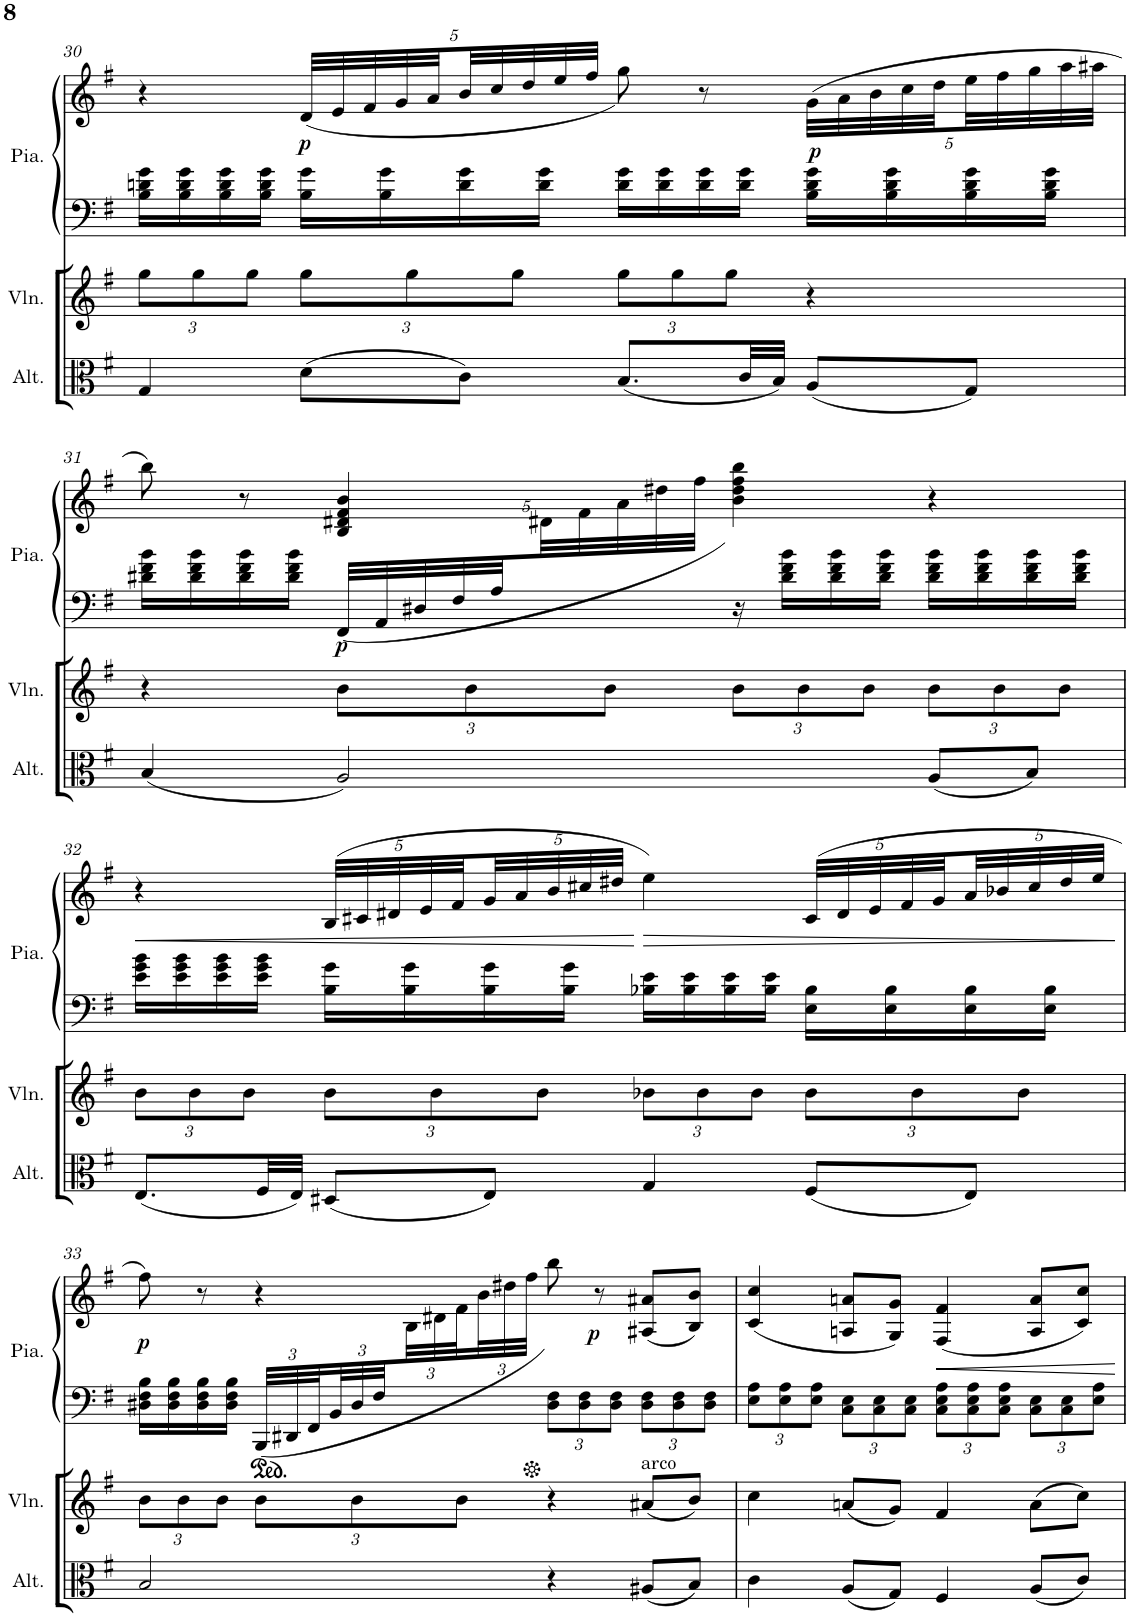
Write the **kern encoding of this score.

**kern	**kern	**kern	**kern	**dynam	**kern
*part4	*part3	*part2	*part2	*part2	*part1
*staff5	*staff4	*staff3	*staff2	*staff2/3	*staff1
*I"Alto	*I"Violon	*I"Piano	*	*	*I"Flûte
*I'Alt.	*I'Vln.	*I'Pia.	*	*	*I'Fl.
!!LO:PB:g=z
*clefC3	*clefG2	*clefF4	*clefG2	*	*clefG2
*k[f#]	*k[f#]	*k[f#]	*k[f#]	*	*k[f#]
*M4/4	*M4/4	*M4/4	*M4/4	*	*M4/4
*	*Xbrackettup	*	*	*	*
=30	=30	=30	=30	=30	=30
4G/	12gg\L	16B\ 16dn\ 16g\LL	4r	.	1r
.	.	16B\ 16d\ 16g\	.	.	.
.	12gg\	.	.	.	.
.	.	16B\ 16d\ 16g\	.	.	.
.	12gg\J	.	.	.	.
.	.	16B\ 16d\ 16g\JJ	.	.	.
*	*	*	*Xbrackettup	*	*
!	!	!	!	!LO:DY:b	!
(8d\L	12gg\L	16B\ 16g\LL	40d/LLL	p	.
.	.	.	40e/	.	.
.	.	.	40f#/	.	.
.	.	16B\ 16g\	.	.	.
.	.	.	40g/	.	.
.	12gg\	.	.	.	.
.	.	.	40a/	.	.
8c\J)	.	16d\ 16g\	40b/	.	.
.	.	.	40cc/	.	.
.	12gg\J	.	.	.	.
.	.	.	40dd/	.	.
.	.	16d\ 16g\JJ	.	.	.
.	.	.	40ee/	.	.
.	.	.	40ff#/JJJ	.	.
(8.B/L	12gg\L	16d\ 16g\LL	8gg\	.	.
.	.	16d\ 16g\	.	.	.
.	12gg\	.	.	.	.
.	.	16d\ 16g\	8r	.	.
.	12gg\J	.	.	.	.
32c/LL	.	16d\ 16g\JJ	.	.	.
32B/JJJ)	.	.	.	.	.
!	!	!	!	!LO:DY:b	!
(8A/L	4r	16B\ 16d\ 16g\LL	(40g\LLL	p	.
.	.	.	40a\	.	.
.	.	.	40b\	.	.
.	.	16B\ 16d\ 16g\	.	.	.
.	.	.	40cc\	.	.
.	.	.	40dd\	.	.
8G/J)	.	16B\ 16d\ 16g\	40ee\	.	.
.	.	.	40ff#\	.	.
.	.	.	40gg\	.	.
.	.	16B\ 16d\ 16g\JJ	.	.	.
.	.	.	40aa\	.	.
.	.	.	40aa#X\JJJ	.	.
!!LO:LB:g=z
=31	=31	=31	=31	=31	=31
*	*	*	*^	*	*
(4B/	4r	16d#X\ 16f#\ 16b\LL	8bb\)	4.ryy	.	1r
.	.	16d#\ 16f#\ 16b\	.	.	.	.
.	.	16d#\ 16f#\ 16b\	8r	.	.	.
.	.	16d#\ 16f#\ 16b\JJ	.	.	.	.
*	*	*Xbrackettup	*	*	*	*
!	!	!	!	!	!LO:DY:b=2	!
2A/)	12b\L	(<40FF#/LLL	4B/ 4d#X/ 4f#/ 4b/	.	p	.
.	.	40AA/	.	.	.	.
.	.	40D#X/	.	.	.	.
.	.	40F#/	.	.	.	.
.	12b\	.	.	.	.	.
.	.	40A/	.	.	.	.
.	.	8ryy	.	40d#X\	.	.
.	.	.	.	40f#\	.	.
.	12b\J	.	.	.	.	.
.	.	.	.	40a\	.	.
.	.	.	.	40dd#X\	.	.
.	.	.	.	40ff#\JJJ	.	.
.	12b\L	16r	(4b\ 4dd#\ 4ff#\ 4bb\	2ryy	.	.
.	.	16d#\ 16f#\ 16b\LL	.	.	.	.
.	12b\	.	.	.	.	.
.	.	16d#\ 16f#\ 16b\	.	.	.	.
.	12b\J	.	.	.	.	.
.	.	16d#\ 16f#\ 16b\JJ	.	.	.	.
(8A/L	12b\L	16d#\ 16f#\ 16b\LL	4r	.	.	.
.	.	16d#\ 16f#\ 16b\	.	.	.	.
.	12b\	.	.	.	.	.
8B/J)	.	16d#\ 16f#\ 16b\	.	.	.	.
.	12b\J	.	.	.	.	.
.	.	16d#\ 16f#\ 16b\JJ	.	.	.	.
*	*	*	*v	*v	*	*
!!LO:LB:g=z
=32	=32	=32	=32	=32	=32
!	!	!	!	!LO:HP:b	!
(8.E/L	12b\L	16e\ 16g\ 16b\LL	4r	<	1r
.	.	16e\ 16g\ 16b\	.	.	.
.	12b\	.	.	.	.
.	.	16e\ 16g\ 16b\	.	.	.
.	12b\J	.	.	.	.
32F#/LL	.	16e\ 16g\ 16b\JJ	.	.	.
32E/JJJ)	.	.	.	.	.
(8D#X/L	12b\L	16B\ 16g\LL	40B/LLL	.	.
.	.	.	40c#X/	.	.
.	.	.	40d#X/	.	.
.	.	16B\ 16g\	.	.	.
.	.	.	40e/	.	.
.	12b\	.	.	.	.
.	.	.	40f#/	.	.
8E/J)	.	16B\ 16g\	40g/	.	.
.	.	.	40a/	.	.
.	12b\J	.	.	.	.
.	.	.	40b/	.	.
.	.	16B\ 16g\JJ	.	.	.
.	.	.	40cc#X/	.	.
.	.	.	40dd#X/JJJ	.	.
!	!	!	!	!LO:HP:n=1:b	!
4G/	12b-X\L	16B-X\ 16e\LL	4ee\)	[ >	.
.	.	16B-\ 16e\	.	.	.
.	12b-\	.	.	.	.
.	.	16B-\ 16e\	.	.	.
.	12b-\J	.	.	.	.
.	.	16B-\ 16e\JJ	.	.	.
(8F#/L	12b-\L	16E\ 16B-\LL	(40c#/LLL	.	.
.	.	.	40d#/	.	.
.	.	.	40e/	.	.
.	.	16E\ 16B-\	.	.	.
.	.	.	40f#/	.	.
.	12b-\	.	.	.	.
.	.	.	40g/	.	.
8E/J)	.	16E\ 16B-\	40a/	.	.
.	.	.	40b-X/	.	.
.	12b-\J	.	.	.	.
.	.	.	40cc#/	.	.
.	.	16E\ 16B-\JJ	.	.	.
.	.	.	40dd#/	.	.
.	.	.	40ee/JJJ	.	.
.	.	.	.	]	.
!!LO:LB:g=z
=33	=33	=33	=33	=33	=33
*	*	*	*^	*	*
!	!	!	!	!	!LO:DY:b	!
2B/	12b\L	16D#X\ 16F#\ 16B\LL	8ff#\)	4.ryy	p	1r
.	.	16D#\ 16F#\ 16B\	.	.	.	.
.	12b\	.	.	.	.	.
.	.	16D#\ 16F#\ 16B\	8r	.	.	.
.	12b\J	.	.	.	.	.
.	.	16D#\ 16F#\ 16B\JJ	.	.	.	.
*	*	*ped	*	*	*	*
.	12b\L	(<48BBB/LLL	4r	.	.	.
.	.	48DD#X/	.	.	.	.
.	.	48FF#/	.	.	.	.
.	.	48BB/	.	.	.	.
.	12b\	48D#/	.	.	.	.
.	.	48F#/	.	.	.	.
.	.	8ryy	.	48B\	.	.
.	.	.	.	48d#X\	.	.
.	12b\J	.	.	48f#\	.	.
.	.	.	.	48b\	.	.
.	.	.	.	48dd#X\	.	.
.	.	.	.	48ff#\JJJ	.	.
*	*	*	*Xped	*	*	*
4r	4r	12D#\ 12F#\L	(8bb\	2ryy	.	.
.	.	12D#\ 12F#\	.	.	.	.
!	!	!	!	!	!LO:DY:b	!
.	.	.	8r	.	p	.
.	.	12D#\ 12F#\J	.	.	.	.
!	!LO:TX:a:t=arco	!	!	!	!	!
(8A#X/L	(8a#X/L	12D#\ 12F#\L	(8A#X/ 8a#X/L	.	.	.
.	.	12D#\ 12F#\	.	.	.	.
8B/J)	8b/J)	.	8B/ 8b/J)	.	.	.
.	.	12D#\ 12F#\J	.	.	.	.
*	*	*	*v	*v	*	*
=34	=34	=34	=34	=34	=34
4c\	4cc\	12E\ 12A\L	4c/ 4cc/	.	1r
.	.	12E\ 12A\	.	.	.
.	.	12E\ 12A\J	.	.	.
(8A/L	(8an/L	12C\ 12E\L	8An/ 8an/L	.	.
.	.	12C\ 12E\	.	.	.
8G/J)	8g/J)	.	8G/ 8g/J)	.	.
.	.	12C\ 12E\J	.	.	.
!	!	!	!	!LO:HP:b	!
4F#/	4f#/	12C\ 12E\ 12A\L	(4F#/ 4f#/	<	.
.	.	12C\ 12E\ 12A\	.	.	.
.	.	12C\ 12E\ 12A\J	.	.	.
(8A/L	(8a\L	12C\ 12E\L	8A/ 8a/L	.	.
.	.	12C\ 12E\	.	.	.
8c/J)	8cc\J)	.	8c/ 8cc/J)	.	.
.	.	12E\ 12A\J	.	.	.
.	.	.	.	[	.
=	=	=	=	=	=
*-	*-	*-	*-	*-	*-
